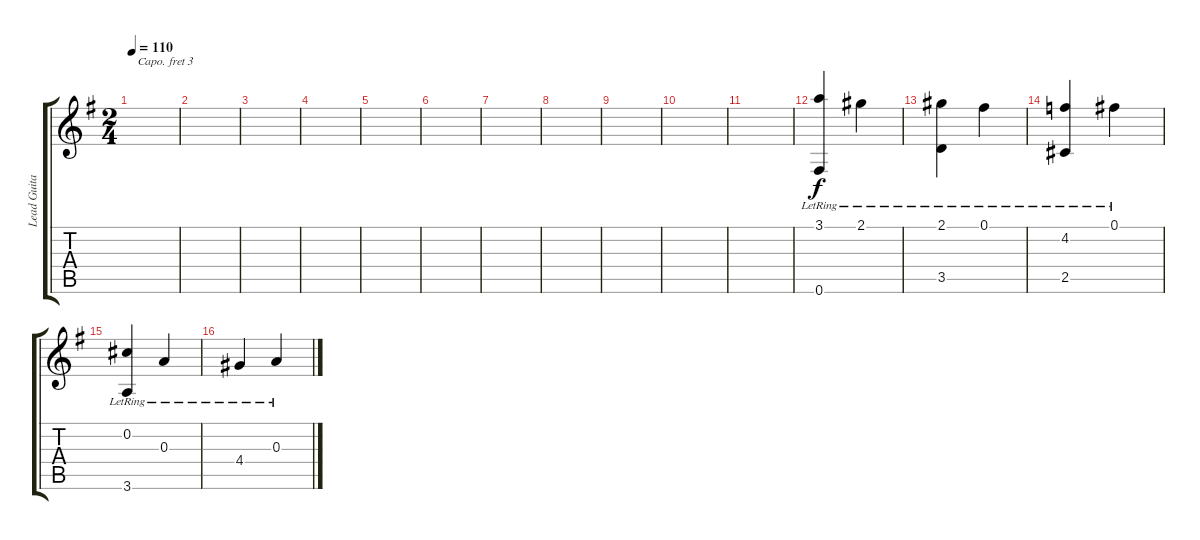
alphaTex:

\track ("Lead Guitar Riff" "Lead Guita") {instrument acousticguitarnylon}
\staff {score tabs}
\capo 3
\tuning (Eb4 Bb3 Gb3 Db3 Ab2 Eb2) {hide}
\ts (2 4)
\tempo 110
\clef g2
\ks g
|
|
|
|
|
|
|
|
|
|
|
(3.1{lr} 0.6{lr}).4 2.1{lr}.4 |
(2.1{lr} 3.5{lr}).4 0.1{lr}.4 |
(4.2{lr} 2.5{lr}).4 0.1{lr}.4 |
(0.2{lr} 3.6{lr}).4 0.3{lr}.4 |
4.4{lr}.4 0.3{lr}.4
